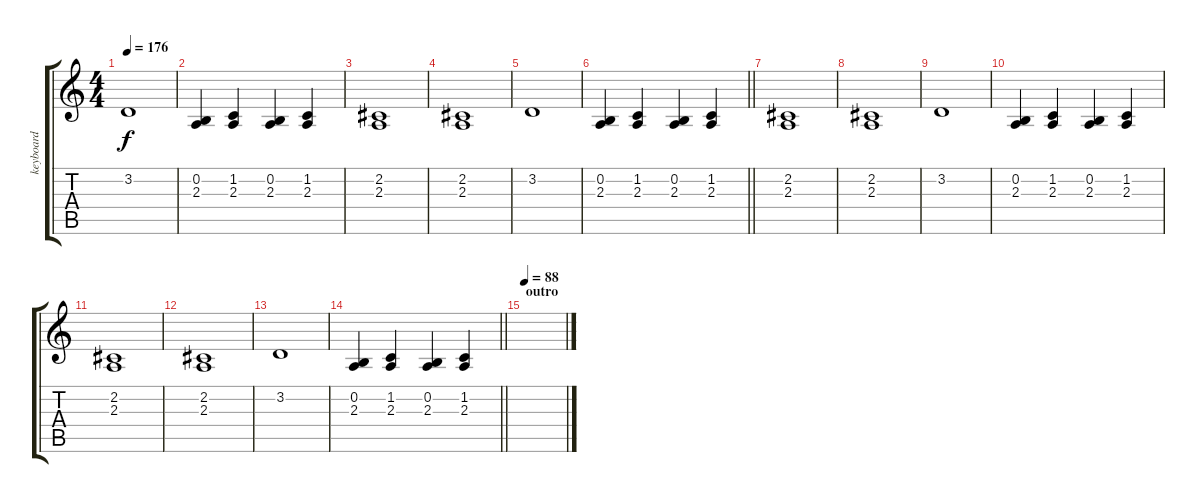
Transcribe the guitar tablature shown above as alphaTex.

\track ("keyboard" "keyboard") {instrument stringensemble1}
\staff {score tabs}
\tuning (E4 B3 G3 D3 A2 E2) {hide}
\ts (4 4)
\tempo 176
\clef g2
\ks c
3.2.1{dy f} |
(0.2 2.3).4 (1.2 2.3).4 (0.2 2.3).4 (1.2 2.3).4 |
(2.2 2.3).1{instrument stringensemble1} |
(2.2 2.3).1{instrument stringensemble1} |
3.2.1 |
\barLineRight lightlight
(0.2 2.3).4 (1.2 2.3).4 (0.2 2.3).4 (1.2 2.3).4 |
(2.2 2.3).1{volume 11 instrument stringensemble1} |
(2.2 2.3).1{instrument stringensemble1} |
3.2.1 |
(0.2 2.3).4 (1.2 2.3).4 (0.2 2.3).4 (1.2 2.3).4 |
(2.2 2.3).1{instrument stringensemble1} |
(2.2 2.3).1{instrument stringensemble1} |
3.2.1 |
\barLineRight lightlight
(0.2 2.3).4 (1.2 2.3).4 (0.2 2.3).4 (1.2 2.3).4 |
\section ("" "outro")
\tempo 88
